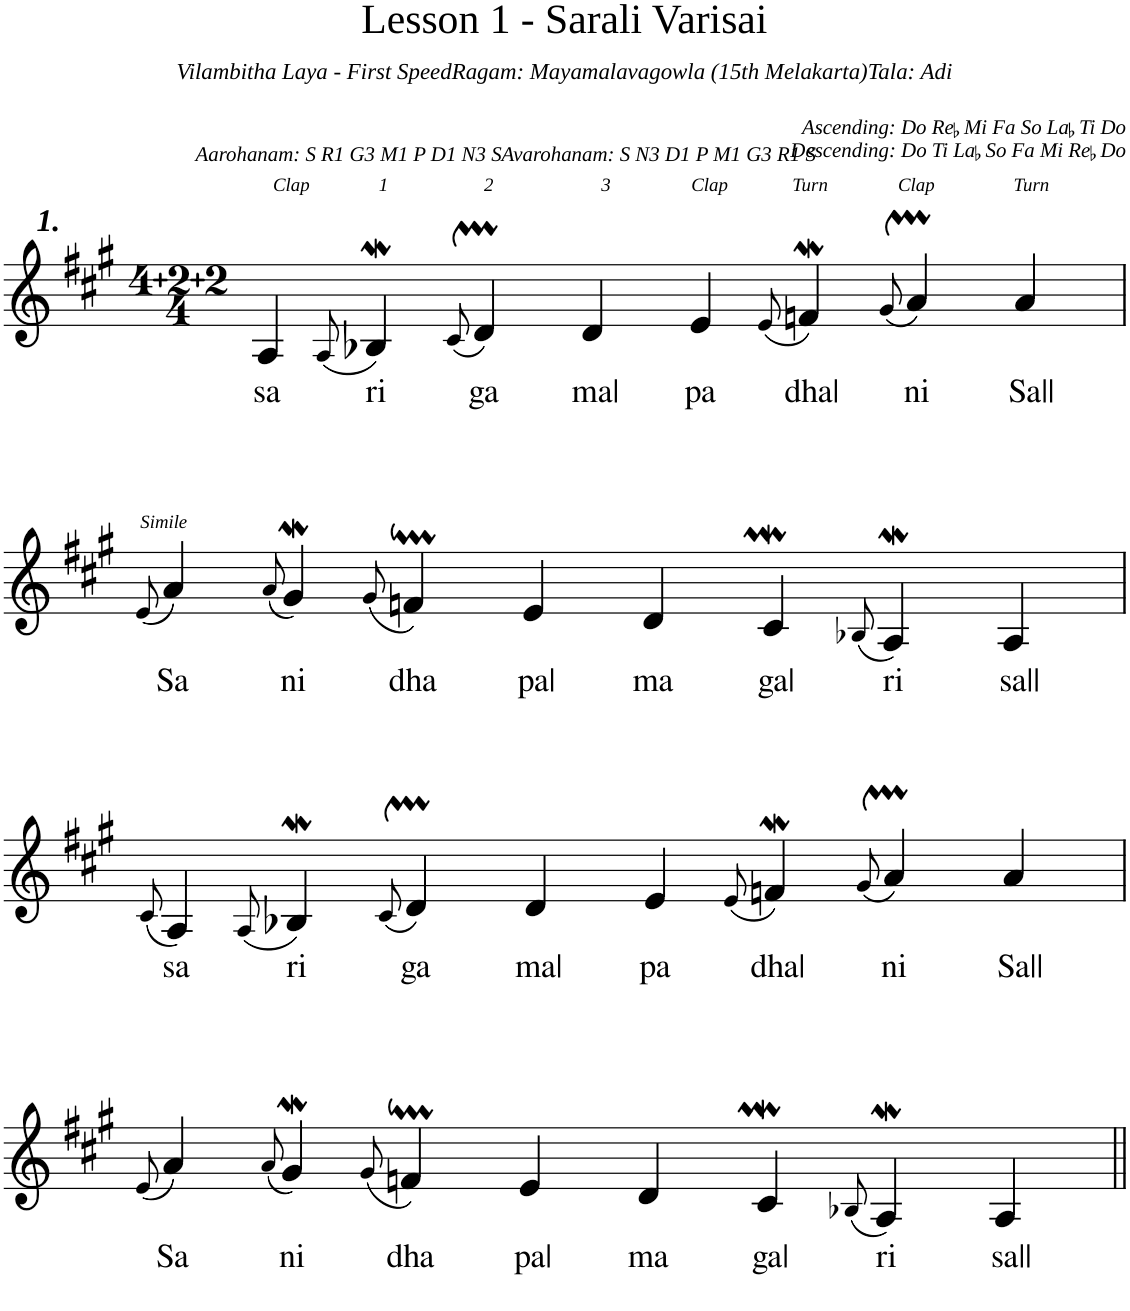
**kern	**text	**text
*part1	*part1	*part1
*staff1	*staff1	*staff1
*I"Voice	*	*
*clefG2	*	*
*k[f#c#g#]	*	*
*M4/4+2/4+2/4	*	*
=1	=1	=1
!LO:TX:a:Bi:t=1.	!	!
!	!LO:LY:a	!LO:LY:b
4A/	Clap	sa
(8qA/	.	.
!	!LO:LY:a	!LO:LY:b
4B-Xw/)	1	ri
(8qc#/	.	.
!	!LO:LY:a	!LO:LY:b
4dM/)	2	ga
!	!LO:LY:a	!LO:LY:b
4d/	3	ma|
!	!LO:LY:a	!LO:LY:b
4e/	Clap	pa
(8qe/	.	.
!	!LO:LY:a	!LO:LY:b
4fnw/)	Turn	dha|
(8qg#/	.	.
!	!LO:LY:a	!LO:LY:b
4aM/)	Clap	ni
!	!LO:LY:a	!LO:LY:b
4a/	Turn	Sa||
!!LO:LB:g=z
=2	=2	=2
(8qe/	.	.
!LO:TX:a:i:t=Simile	!	!
!	!	!LO:LY:b
4a/)	.	Sa
(8qa/	.	.
!	!	!LO:LY:b
4g#W/)	.	ni
(8qg#/	.	.
!	!	!LO:LY:b
4fnM/)	.	dha
!	!	!LO:LY:b
4e/	.	pa|
!	!	!LO:LY:b
4d/	.	ma
!	!	!LO:LY:b
4c#W/	.	ga|
(8qB-X/	.	.
!	!	!LO:LY:b
4Aw/)	.	ri
!	!	!LO:LY:b
4A/	.	sa||
!!LO:LB:g=z
=3	=3	=3
(8qc#/	.	.
!	!	!LO:LY:b
4A/)	.	sa
(8qA/	.	.
!	!	!LO:LY:b
4B-Xw/)	.	ri
(8qc#/	.	.
!	!	!LO:LY:b
4dM/)	.	ga
!	!	!LO:LY:b
4d/	.	ma|
!	!	!LO:LY:b
4e/	.	pa
(8qe/	.	.
!	!	!LO:LY:b
4fnw/)	.	dha|
(8qg#/	.	.
!	!	!LO:LY:b
4aM/)	.	ni
!	!	!LO:LY:b
4a/	.	Sa||
!!LO:LB:g=z
=4	=4	=4
(8qe/	.	.
!	!	!LO:LY:b
4a/)	.	Sa
(8qa/	.	.
!	!	!LO:LY:b
4g#W/)	.	ni
(8qg#/	.	.
!	!	!LO:LY:b
4fnM/)	.	dha
!	!	!LO:LY:b
4e/	.	pa|
!	!	!LO:LY:b
4d/	.	ma
!	!	!LO:LY:b
4c#W/	.	ga|
(8qB-X/	.	.
!	!	!LO:LY:b
4Aw/)	.	ri
!	!	!LO:LY:b
4A/	.	sa||
=||	=||	=||
*-	*-	*-
